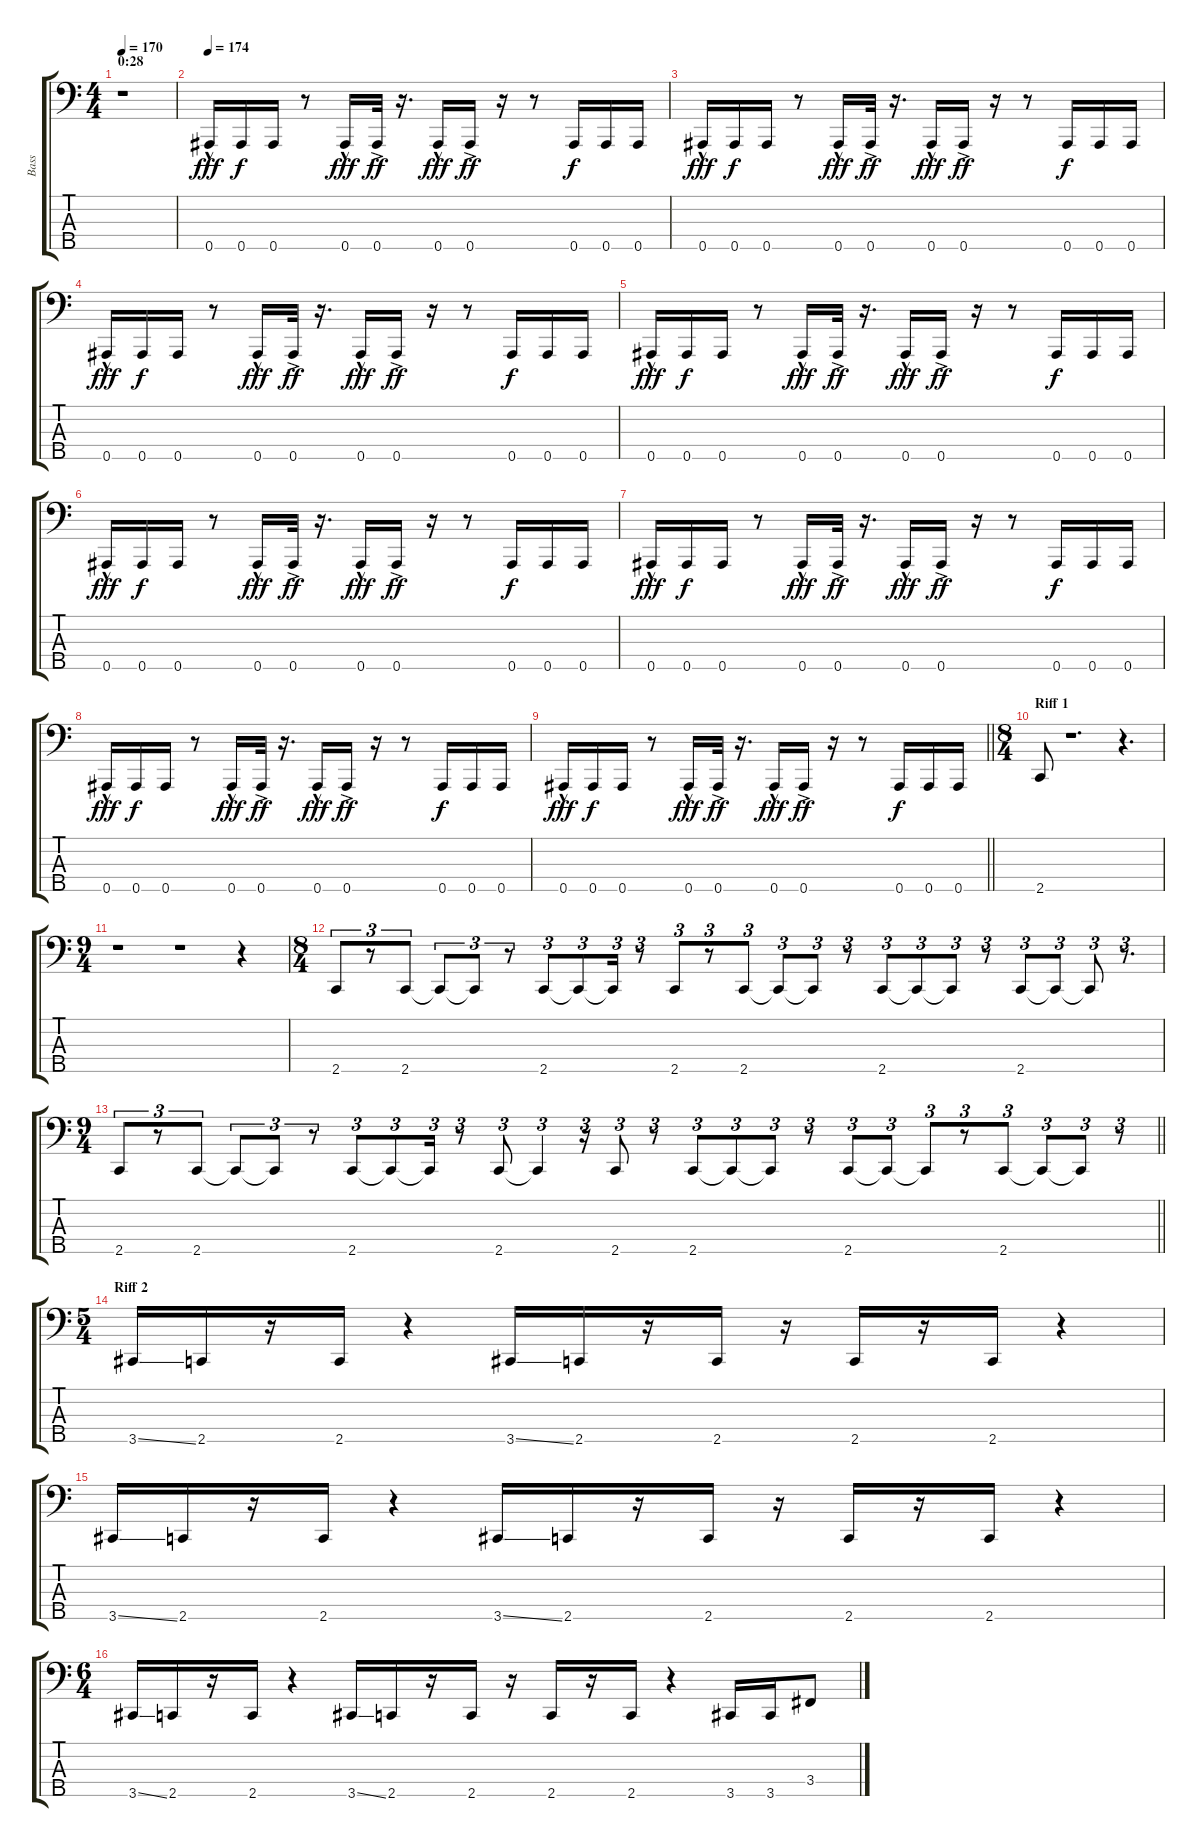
\track ("Bass" "Bass") {instrument electricbassfinger}
\staff {score tabs}
\tuning (Gb2 Db2 Ab1 Eb1 Bb0) {hide}
\ts (4 4)
\section ("" "0:28")
\tempo 170
\clef f4
\ks c
r.1{dy fff instrument electricbassfinger} |
\tempo 174
0.5{hac}.16 0.5.16{dy f} 0.5.16 r.8 0.5{hac}.16{dy fff} 0.5{ac}.32{dy ff} r.16{d} 0.5{hac}.16{dy fff} 0.5{ac}.16{dy ff} r.16 r.8 0.5.16{dy f} 0.5.16 0.5.16 |
0.5{hac}.16{dy fff} 0.5.16{dy f} 0.5.16 r.8 0.5{hac}.16{dy fff} 0.5{ac}.32{dy ff} r.16{d} 0.5{hac}.16{dy fff} 0.5{ac}.16{dy ff} r.16 r.8 0.5.16{dy f} 0.5.16 0.5.16 |
0.5{hac}.16{dy fff} 0.5.16{dy f} 0.5.16 r.8 0.5{hac}.16{dy fff} 0.5{ac}.32{dy ff} r.16{d} 0.5{hac}.16{dy fff} 0.5{ac}.16{dy ff} r.16 r.8 0.5.16{dy f} 0.5.16 0.5.16 |
0.5{hac}.16{dy fff} 0.5.16{dy f} 0.5.16 r.8 0.5{hac}.16{dy fff} 0.5{ac}.32{dy ff} r.16{d} 0.5{hac}.16{dy fff} 0.5{ac}.16{dy ff} r.16 r.8 0.5.16{dy f} 0.5.16 0.5.16 |
0.5{hac}.16{dy fff} 0.5.16{dy f} 0.5.16 r.8 0.5{hac}.16{dy fff} 0.5{ac}.32{dy ff} r.16{d} 0.5{hac}.16{dy fff} 0.5{ac}.16{dy ff} r.16 r.8 0.5.16{dy f} 0.5.16 0.5.16 |
0.5{hac}.16{dy fff} 0.5.16{dy f} 0.5.16 r.8 0.5{hac}.16{dy fff} 0.5{ac}.32{dy ff} r.16{d} 0.5{hac}.16{dy fff} 0.5{ac}.16{dy ff} r.16 r.8 0.5.16{dy f} 0.5.16 0.5.16 |
0.5{hac}.16{dy fff} 0.5.16{dy f} 0.5.16 r.8 0.5{hac}.16{dy fff} 0.5{ac}.32{dy ff} r.16{d} 0.5{hac}.16{dy fff} 0.5{ac}.16{dy ff} r.16 r.8 0.5.16{dy f} 0.5.16 0.5.16 |
\barLineRight lightlight
0.5{hac}.16{dy fff} 0.5.16{dy f} 0.5.16 r.8 0.5{hac}.16{dy fff} 0.5{ac}.32{dy ff} r.16{d} 0.5{hac}.16{dy fff} 0.5{ac}.16{dy ff} r.16 r.8 0.5.16{dy f} 0.5.16 0.5.16 |
\ts (8 4)
\section ("" "Riff 1")
2.5.8 r.1{d} r.4{d} |
\ts (9 4)
r.1 r.1 r.4 |
\ts (8 4)
2.5.8{tu (3 2)} r.8{tu (3 2)} 2.5.8{tu (3 2)} 2.5{t}.8{tu (3 2)} 2.5{t}.8{tu (3 2)} r.8{tu (3 2)} 2.5.8{tu (3 2)} 2.5{t}.8{tu (3 2)} 2.5{t}.16{tu (3 2)} r.8{tu (3 2)} 2.5.8{tu (3 2)} r.8{tu (3 2)} 2.5.8{tu (3 2)} 2.5{t}.8{tu (3 2)} 2.5{t}.8{tu (3 2)} r.8{tu (3 2)} 2.5.8{tu (3 2)} 2.5{t}.8{tu (3 2)} 2.5{t}.8{tu (3 2)} r.8{tu (3 2)} 2.5.8{tu (3 2)} 2.5{t}.8{tu (3 2)} 2.5{t}.8{tu (3 2)} r.8{d tu (3 2)} |
\ts (9 4)
\barLineRight lightlight
2.5.8{tu (3 2)} r.8{tu (3 2)} 2.5.8{tu (3 2)} 2.5{t}.8{tu (3 2)} 2.5{t}.8{tu (3 2)} r.8{tu (3 2)} 2.5.8{tu (3 2)} 2.5{t}.8{tu (3 2)} 2.5{t}.16{tu (3 2)} r.8{tu (3 2)} 2.5.8{tu (3 2)} 2.5{t}.4{tu (3 2)} r.16{tu (3 2)} 2.5.8{tu (3 2)} r.8{tu (3 2)} 2.5.8{tu (3 2)} 2.5{t}.8{tu (3 2)} 2.5{t}.8{tu (3 2)} r.8{tu (3 2)} 2.5.8{tu (3 2)} 2.5{t}.8{tu (3 2)} 2.5{t}.8{tu (3 2)} r.8{tu (3 2)} 2.5.8{tu (3 2)} 2.5{t}.8{tu (3 2)} 2.5{t}.8{tu (3 2)} r.8{tu (3 2)} |
\ts (5 4)
\section ("" "Riff 2")
3.5{ss}.16 2.5.16 r.16 2.5.16 r.4 3.5{ss}.16 2.5.16 r.16 2.5.16 r.16 2.5.16 r.16 2.5.16 r.4 |
3.5{ss}.16 2.5.16 r.16 2.5.16 r.4 3.5{ss}.16 2.5.16 r.16 2.5.16 r.16 2.5.16 r.16 2.5.16 r.4 |
\ts (6 4)
3.5{ss}.16 2.5.16 r.16 2.5.16 r.4 3.5{ss}.16 2.5.16 r.16 2.5.16 r.16 2.5.16 r.16 2.5.16 r.4 3.5.16 3.5.16 3.4.8
